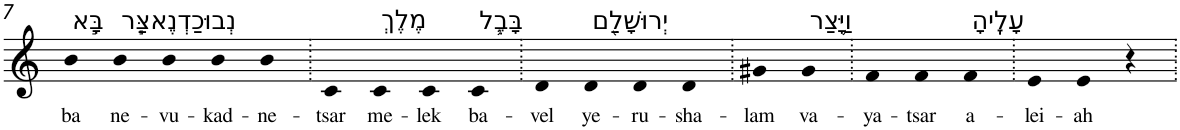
**kern	**text
*part1	*part1
*staff1	*staff1
*I"Piano	*
*I'Pno	*
!!LO:PB:g=z
*clefG2	*
*k[]	*
=7	=7
!LO:TX:a:t=בָּ֣א	!
!	!LO:LY:b
4b	ba
!LO:TX:a:t=נְבוּכַדְנֶאצַּ֧ר	!
!	!LO:LY:b
4b	ne-
!	!LO:LY:b
4b	-vu-
!	!LO:LY:b
4b	-kad-
!	!LO:LY:b
4b	-ne-
=8.	=8.
!	!LO:LY:b
4c	-tsar
!LO:TX:a:t=מֶלֶךְ	!
!	!LO:LY:b
4c	me-
!	!LO:LY:b
4c	-lek
!LO:TX:a:t=בָּבֶ֛ל	!
!	!LO:LY:b
4c	ba-
=9.	=9.
!	!LO:LY:b
4d	-vel
!LO:TX:a:t=יְרוּשָׁלִַ֖ם	!
!	!LO:LY:b
4d	ye-
!	!LO:LY:b
4d	-ru-
!	!LO:LY:b
4d	-sha-
=10.	=10.
!	!LO:LY:b
4g#X	-lam
!LO:TX:a:t=וַיָּ֥צַר	!
!	!LO:LY:b
4g#	va-
=11.	=11.
!	!LO:LY:b
4f	-ya-
!	!LO:LY:b
4f	-tsar
!LO:TX:a:t=עָלֶֽיהָ	!
!	!LO:LY:b
4f	a-
=12.	=12.
!	!LO:LY:b
4e	-lei-
!	!LO:LY:b
4e	-ah
4r	.
=.	=.
*-	*-
